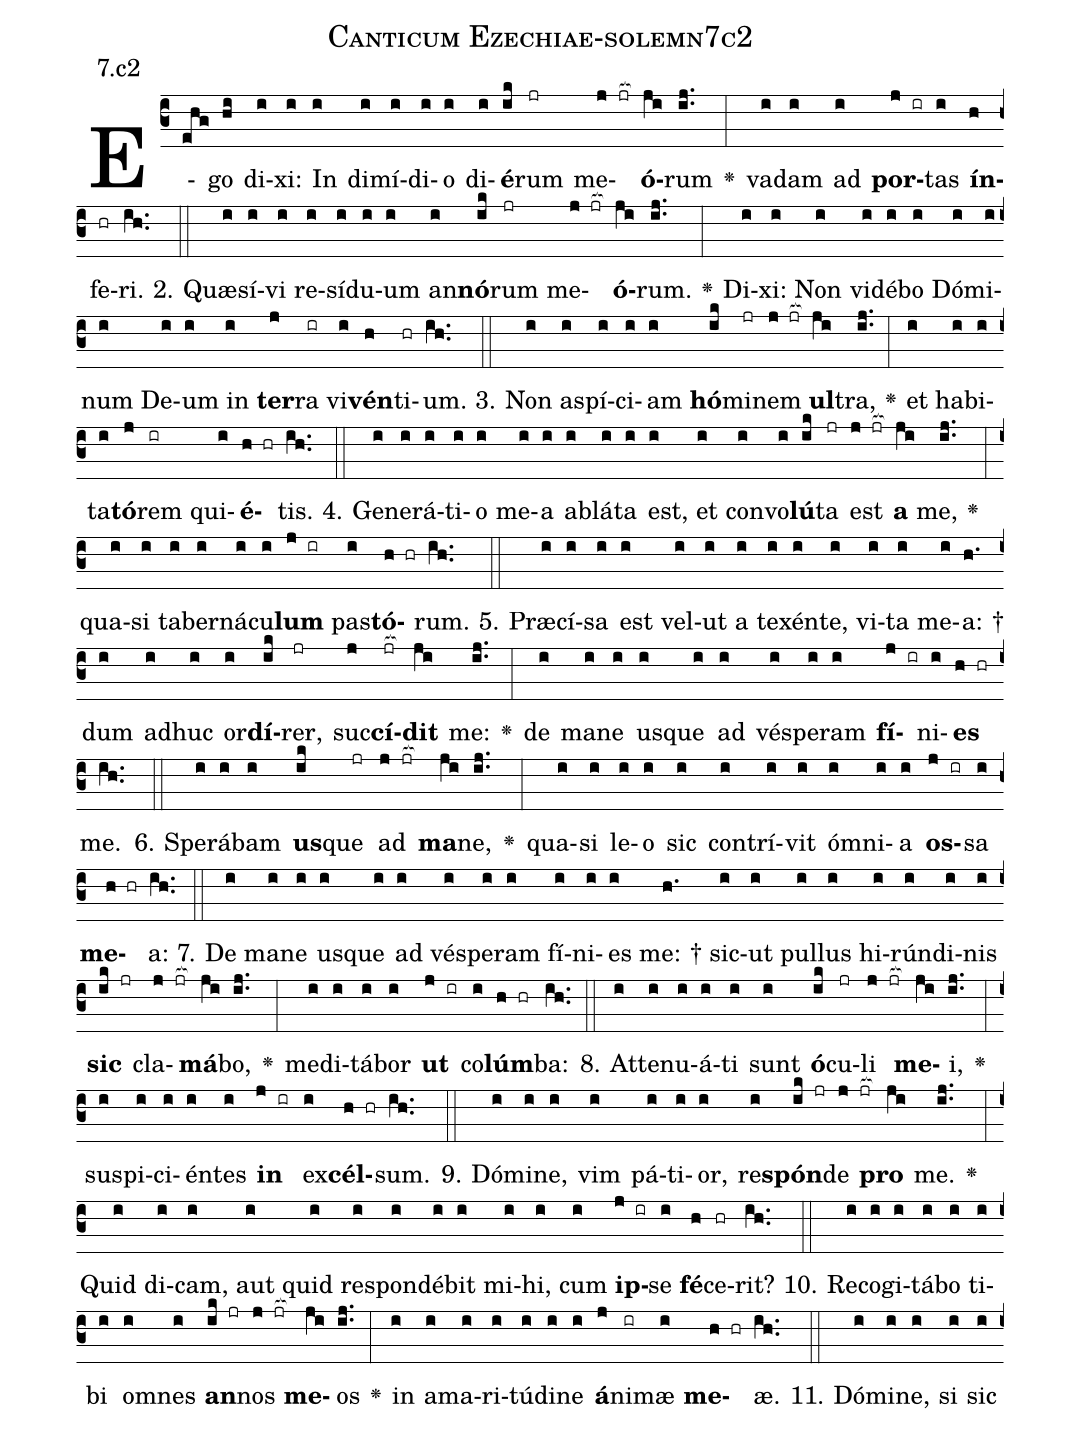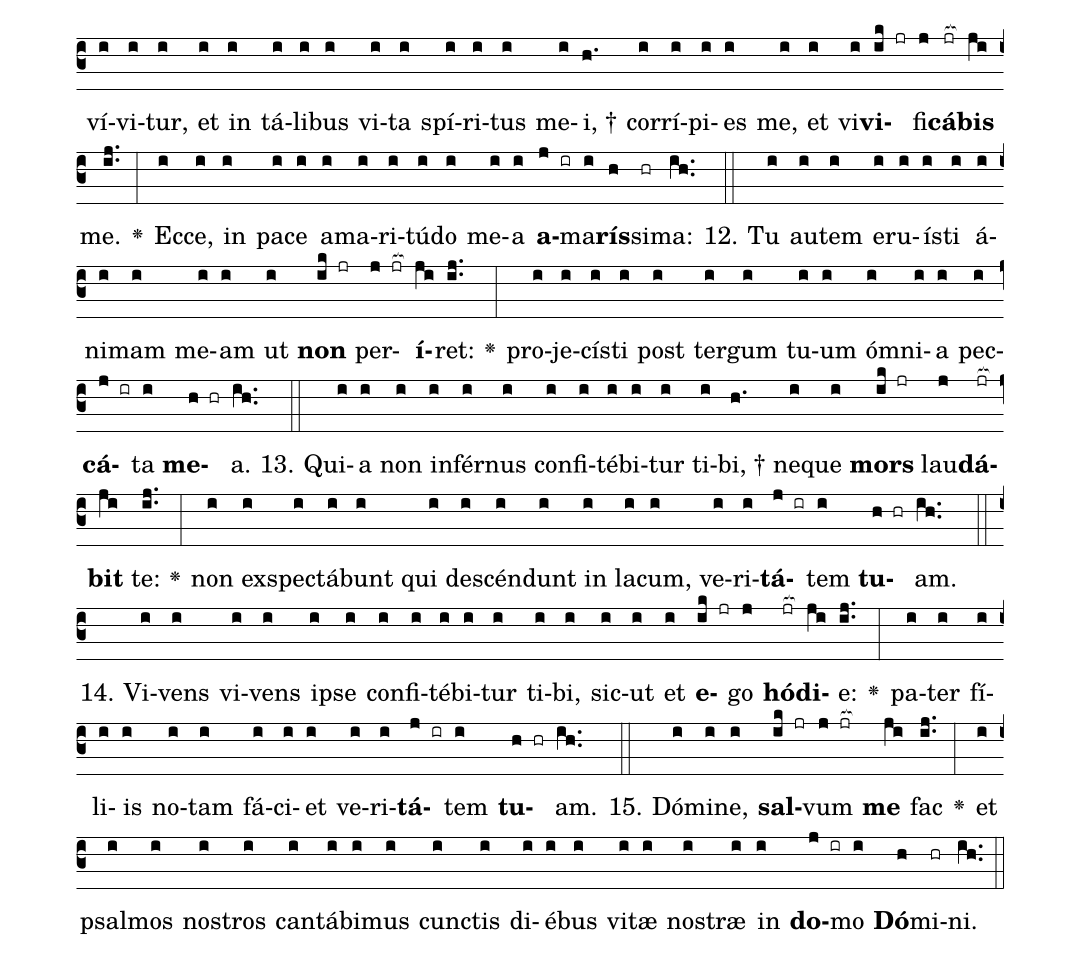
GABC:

name: Canticum Ezechiae-solemn7c2;
annotation: 7.c2;
%%
(c3)E(ehg)go(hi) di(i)xi:(i) In(i) di(i)mí(i)di(i)o(i) di(i)<b>é</b>(ik)rum(jr) me(j jr[ocb:1{])<b>ó</b>(ji[ocb:0}])rum(ij..) <v>\greheightstar</v>(:) va(i)dam(i) ad(i) <b>por</b>(j ir)tas(i) <b>ín</b>(h)fe(hr)ri.(ih..) (::)
2. Quæ(i)sí(i)vi(i) re(i)sí(i)du(i)um(i) an(i)<b>nó</b>(ik)rum(jr) me(j jr[ocb:1{])<b>ó</b>(ji[ocb:0}])rum.(ij..) <v>\greheightstar</v>(:) Di(i)xi:(i) Non(i) vi(i)dé(i)bo(i) Dó(i)mi(i)num(i) De(i)um(i) in(i) <b>ter</b>(j)ra(ir) vi(i)<b>vén</b>(h)ti(hr)um.(ih..) (::)
3. Non(i) a(i)spí(i)ci(i)am(i) <b>hó</b>(ik)mi(jr)nem(j jr[ocb:1{]) <b>ul</b>(ji[ocb:0}])tra,(ij..) <v>\greheightstar</v>(:) et(i) ha(i)bi(i)ta(i)<b>tó</b>(j)rem(ir) qui(i)<b>é</b>(h hr)tis.(ih..) (::)
4. Ge(i)ne(i)rá(i)ti(i)o(i) me(i)a(i) ab(i)lá(i)ta(i) est,(i) et(i) con(i)vo(i)<b>lú</b>(ik)ta(jr) est(j jr[ocb:1{]) <b>a</b>(ji[ocb:0}]) me,(ij..) <v>\greheightstar</v>(:) qua(i)si(i) ta(i)ber(i)ná(i)cu(i)<b>lum</b>(j ir) pas(i)<b>tó</b>(h hr)rum.(ih..) (::)
5. Præ(i)cí(i)sa(i) est(i) vel(i)ut(i) a(i) te(i)xén(i)te,(i) vi(i)ta(i) me(i)a: †(h.) dum(i) ad(i)huc(i) or(i)<b>dí</b>(ik)rer,(jr) suc(j)<b>cí</b>(jr[ocb:1{])<b>dit</b>(ji[ocb:0}]) me:(ij..) <v>\greheightstar</v>(:) de(i) ma(i)ne(i) us(i)que(i) ad(i) vés(i)pe(i)ram(i) <b>fí</b>(j ir)ni(i)<b>es</b>(h hr) me.(ih..) (::)
6. Spe(i)rá(i)bam(i) <b>us</b>(ik)que(jr) ad(j jr[ocb:1{]) <b>ma</b>(ji[ocb:0}])ne,(ij..) <v>\greheightstar</v>(:) qua(i)si(i) le(i)o(i) sic(i) con(i)trí(i)vit(i) óm(i)ni(i)a(i) <b>os</b>(j ir)sa(i) <b>me</b>(h hr)a:(ih..) (::)
7. De(i) ma(i)ne(i) us(i)que(i) ad(i) vés(i)pe(i)ram(i) fí(i)ni(i)es(i) me: †(h.) sic(i)ut(i) pul(i)lus(i) hi(i)rún(i)di(i)nis(i) <b>sic</b>(ik jr) cla(j jr[ocb:1{])<b>má</b>(ji[ocb:0}])bo,(ij..) <v>\greheightstar</v>(:) me(i)di(i)tá(i)bor(i) <b>ut</b>(j ir) co(i)<b>lúm</b>(h hr)ba:(ih..) (::)
8. At(i)te(i)nu(i)á(i)ti(i) sunt(i) <b>ó</b>(ik)cu(jr)li(j jr[ocb:1{]) <b>me</b>(ji[ocb:0}])i,(ij..) <v>\greheightstar</v>(:) su(i)spi(i)ci(i)én(i)tes(i) <b>in</b>(j ir) ex(i)<b>cél</b>(h hr)sum.(ih..) (::)
9. Dó(i)mi(i)ne,(i) vim(i) pá(i)ti(i)or,(i) re(i)<b>spón</b>(ik jr)de(j jr[ocb:1{]) <b>pro</b>(ji[ocb:0}]) me.(ij..) <v>\greheightstar</v>(:) Quid(i) di(i)cam,(i) aut(i) quid(i) re(i)spon(i)dé(i)bit(i) mi(i)hi,(i) cum(i) <b>ip</b>(j ir)se(i) <b>fé</b>(h)ce(hr)rit?(ih..) (::)
10. Re(i)co(i)gi(i)tá(i)bo(i) ti(i)bi(i) om(i)nes(i) <b>an</b>(ik jr)nos(j jr[ocb:1{]) <b>me</b>(ji[ocb:0}])os(ij..) <v>\greheightstar</v>(:) in(i) a(i)ma(i)ri(i)tú(i)di(i)ne(i) <b>á</b>(j)ni(ir)mæ(i) <b>me</b>(h hr)æ.(ih..) (::)
11. Dó(i)mi(i)ne,(i) si(i) sic(i) ví(i)vi(i)tur,(i) et(i) in(i) tá(i)li(i)bus(i) vi(i)ta(i) spí(i)ri(i)tus(i) me(i)i, †(h.) cor(i)rí(i)pi(i)es(i) me,(i) et(i) vi(i)<b>vi</b>(ik jr)fi(j)<b>cá</b>(jr[ocb:1{])<b>bis</b>(ji[ocb:0}]) me.(ij..) <v>\greheightstar</v>(:) Ec(i)ce,(i) in(i) pa(i)ce(i) a(i)ma(i)ri(i)tú(i)do(i) me(i)a(i) <b>a</b>(j ir)ma(i)<b>rís</b>(h)si(hr)ma:(ih..) (::)
12. Tu(i) au(i)tem(i) e(i)ru(i)ís(i)ti(i) á(i)ni(i)mam(i) me(i)am(i) ut(i) <b>non</b>(ik jr) per(j jr[ocb:1{])<b>í</b>(ji[ocb:0}])ret:(ij..) <v>\greheightstar</v>(:) pro(i)je(i)cís(i)ti(i) post(i) ter(i)gum(i) tu(i)um(i) óm(i)ni(i)a(i) pec(i)<b>cá</b>(j ir)ta(i) <b>me</b>(h hr)a.(ih..) (::)
13. Qui(i)a(i) non(i) in(i)fér(i)nus(i) con(i)fi(i)té(i)bi(i)tur(i) ti(i)bi, †(h.) ne(i)que(i) <b>mors</b>(ik jr) lau(j)<b>dá</b>(jr[ocb:1{])<b>bit</b>(ji[ocb:0}]) te:(ij..) <v>\greheightstar</v>(:) non(i) ex(i)spec(i)tá(i)bunt(i) qui(i) de(i)scén(i)dunt(i) in(i) la(i)cum,(i) ve(i)ri(i)<b>tá</b>(j ir)tem(i) <b>tu</b>(h hr)am.(ih..) (::)
14. Vi(i)vens(i) vi(i)vens(i) ip(i)se(i) con(i)fi(i)té(i)bi(i)tur(i) ti(i)bi,(i) sic(i)ut(i) et(i) <b>e</b>(ik jr)go(j) <b>hó</b>(jr[ocb:1{])<b>di</b>(ji[ocb:0}])e:(ij..) <v>\greheightstar</v>(:) pa(i)ter(i) fí(i)li(i)is(i) no(i)tam(i) fá(i)ci(i)et(i) ve(i)ri(i)<b>tá</b>(j ir)tem(i) <b>tu</b>(h hr)am.(ih..) (::)
15. Dó(i)mi(i)ne,(i) <b>sal</b>(ik jr)vum(j jr[ocb:1{]) <b>me</b>(ji[ocb:0}]) fac(ij..) <v>\greheightstar</v>(:) et(i) psal(i)mos(i) nos(i)tros(i) can(i)tá(i)bi(i)mus(i) cunc(i)tis(i) di(i)é(i)bus(i) vi(i)tæ(i) nos(i)træ(i) in(i) <b>do</b>(j ir)mo(i) <b>Dó</b>(h)mi(hr)ni.(ih..) (::)
